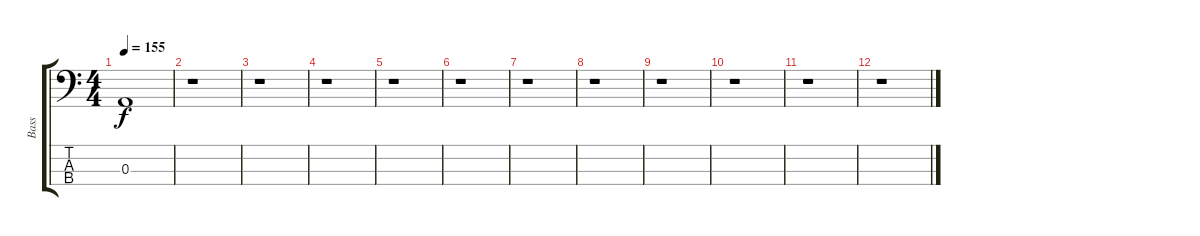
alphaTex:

\track ("Bass" "Bass") {instrument electricbasspick}
\staff {score tabs}
\tuning (G2 D2 A1 E1) {hide}
\ts (4 4)
\tempo 155
\clef f4
\ks c
0.3{t}.1{dy f} |
r.1 |
r.1 |
r.1 |
r.1 |
r.1 |
r.1 |
r.1 |
r.1 |
r.1 |
r.1 |
r.1
